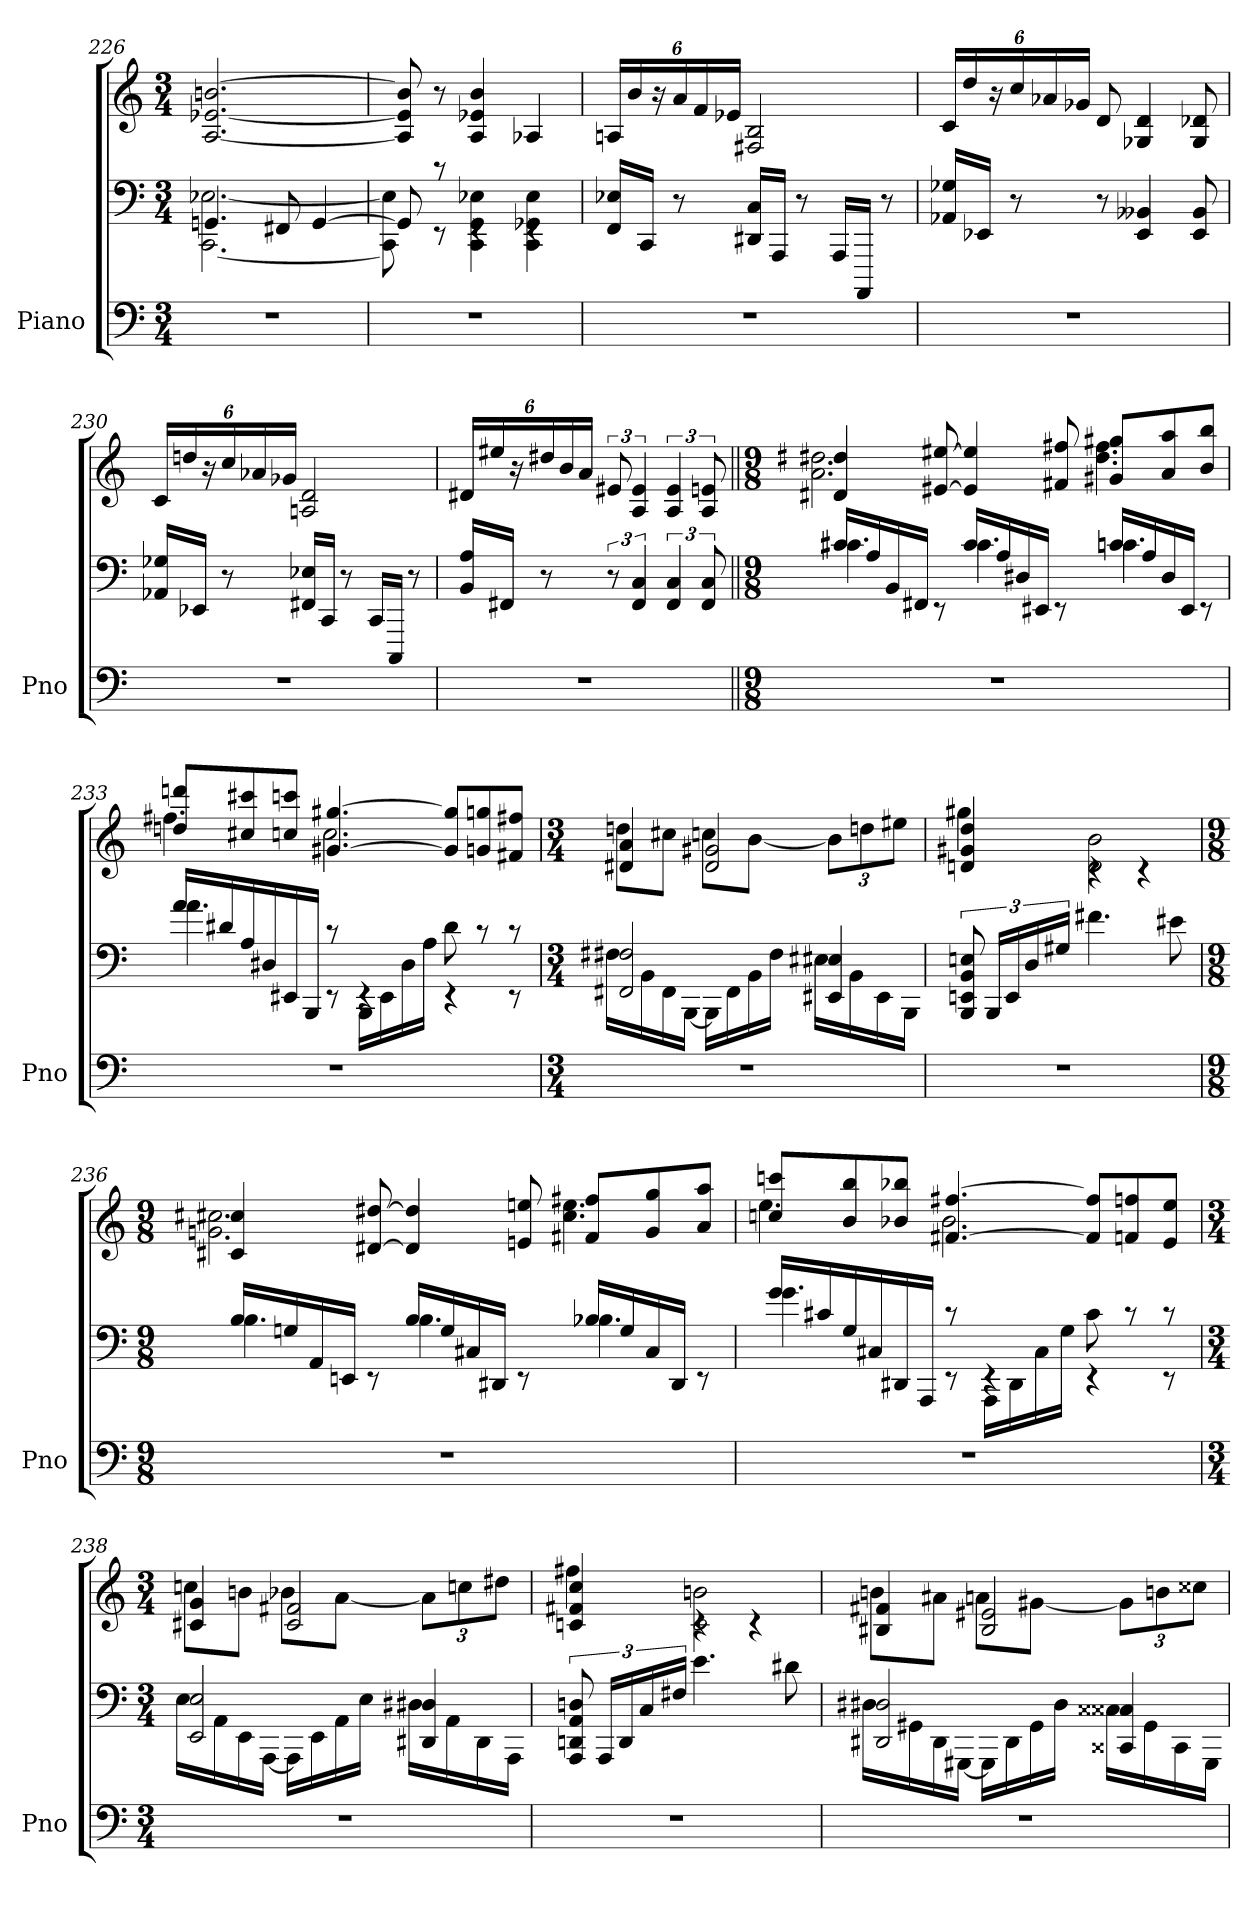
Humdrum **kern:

**kern	**kern	**kern
*part1	*part1	*part1
*staff3	*staff2	*staff1
*I"Piano	*	*
*I'Pno	*	*
*clefF4	*clefF4	*clefG2
*k[]	*k[]	*k[]
*M3/4	*M3/4	*M3/4
=226	=226	=226
*	*^	*
2.r	4.GGn	[2.CC [2.E-X	[2.A [2.e-X [2.bn
.	8FF#X	.	.
.	[4GG	.	.
=227	=227	=227	=227
2.r	8GG]	8CC] 8E-]	8A] 8e-] 8b]
.	8rEE	8rc	8r
.	4rEE	4CC 4GG 4E-X	4A 4e-X 4b
.	4rEE	4CC 4GG-X 4E-	4A-X
*	*v	*v	*
=228	=228	=228
2.r	16FF 16E-XLL	24AnLL
.	.	24b
.	16CCJJ	.
.	.	24r
.	8r	24a
.	.	24f
.	.	24e-XJJ
.	16DD#X 16CLL	2F#X 2B
.	16AAAJJ	.
.	8r	.
.	16AAALL	.
.	16AAAAJJ	.
.	8r	.
=229	=229	=229
2.r	16AA-X 16G-XLL	24cLL
.	.	24dd
.	16EE-XJJ	.
.	.	24r
.	8r	24cc
.	.	24a-X
.	.	24g-XJJ
.	8r	8d
.	4EE- 4BB--X	4G-X 4d
.	8EE- 8BB--	8G- 8d-X
=230	=230	=230
2.r	16AA-X 16G-XLL	24cLL
.	.	24ddn
.	16EE-XJJ	.
.	.	24r
.	8r	24cc
.	.	24a-X
.	.	24g-XJJ
.	16FF#X 16E-XLL	2An 2d
.	16CCJJ	.
.	8r	.
.	16CCLL	.
.	16CCCJJ	.
.	8r	.
=231	=231	=231
2.r	16BB 16ALL	24d#XLL
.	.	24ee#X
.	16FF#XJJ	.
.	.	24r
.	8r	24dd#X
.	.	24b
.	.	24aJJ
.	12r	12e#X
.	6FF# 6C	6A 6e#
.	6FF# 6C	6A 6e#
.	12FF# 12C	12A 12en
=232||	=232||	=232||
*M9/8	*M9/8	*M9/8
*	*^	*^
8%9r	16c#XLL	4.c#X	4d#X 4dd#X	2.a 2.dd#X
.	16A	.	.	.
.	16BB	.	.	.
.	16FF#XJJ	.	.	.
.	8rEE	.	[8e#X [8ee#X	.
.	16c#LL	4.c#	4e#] 4ee#]	.
.	16A	.	.	.
.	16D#X	.	.	.
.	16EE#XJJ	.	.	.
.	8rEE	.	8f#X 8ff#X	.
.	16cnLL	4.cn	8g#X 8gg#XL	4.dd# 4.ff#
.	16A	.	.	.
.	16D#	.	8a 8aa	.
.	16EE#JJ	.	.	.
.	8rEE	.	8b 8bbJ	.
=233	=233	=233	=233	=233
8%9r	16aLL	4.a	8ddn 8dddnL	4.ff#X
.	16d#X	.	.	.
.	16A	.	8cc#X 8ccc#X	.
.	16D#X	.	.	.
.	16EE#X	.	8ccn 8cccnJ	.
.	16BBBJJ	.	.	.
.	8rEE	8rc	[4.g#X [4.gg#X	2.cc
.	4rEE	16BBBLL	.	.
.	.	16EE#	.	.
.	.	16D#	.	.
.	.	16AJJ	.	.
.	4rEE	8d#	8g#] 8gg#]L	.
.	.	8rc	8gn 8ggn	.
.	8rEE	8rc	8f#X 8ff#XJ	.
=234	=234	=234	=234	=234
*M3/4	*M3/4	*	*M3/4	*
2.r	2FF#X 2F#X	16F#XLL	4d#X 4a	8ddnL
.	.	16BB	.	.
.	.	16FF#	.	8cc#XJ
.	.	[16BBBJJ	.	.
.	.	16BBBLL]	2d# 2g#X	8ccnL
.	.	16FF#	.	.
.	.	16BB	.	[8bJ
.	.	16F#JJ	.	.
.	4EE#X 4E#X	16E#XLL	.	12bL]
.	.	16BB	.	.
.	.	.	.	12ddn
.	.	16EE#	.	.
.	.	.	.	12ee#XJ
.	.	16BBBJJ	.	.
*	*v	*v	*	*
=235	=235	=235	=235
2.r	12BBB 12EEn 12BB 12En	4dn 4g#X 4dd	4gg#X
.	24BBBLL	.	.
.	24EE	.	.
.	24D	.	.
.	24G#XJJ	.	.
.	4.f#X	4rc	2d 2b
.	.	4rc	.
.	8e#X	.	.
=236	=236	=236	=236
*M9/8	*M9/8	*M9/8	*
*	*^	*	*
8%9r	16BLL	4.B	4c#X 4cc#X	2.gn 2.cc#X
.	16Gn	.	.	.
.	16AA	.	.	.
.	16EEnJJ	.	.	.
.	8rEE	.	[8d#X [8dd#X	.
.	16BLL	4.B	4d#] 4dd#]	.
.	16G	.	.	.
.	16C#X	.	.	.
.	16DD#XJJ	.	.	.
.	8rEE	.	8en 8een	.
.	16B-XLL	4.B-X	8f#X 8ff#XL	4.cc# 4.ee
.	16G	.	.	.
.	16C#	.	8g 8gg	.
.	16DD#JJ	.	.	.
.	8rEE	.	8a 8aaJ	.
=237	=237	=237	=237	=237
8%9r	16gLL	4.g	8ccn 8cccnL	4.ee
.	16c#X	.	.	.
.	16G	.	8b 8bb	.
.	16C#X	.	.	.
.	16DD#X	.	8b-X 8bb-XJ	.
.	16AAAJJ	.	.	.
.	8rEE	8rc	[4.f#X [4.ff#X	2.b-
.	4rEE	16AAALL	.	.
.	.	16DD#	.	.
.	.	16C#	.	.
.	.	16GJJ	.	.
.	4rEE	8c#	8f#] 8ff#]L	.
.	.	8rc	8fn 8ffn	.
.	8rEE	8rc	8e 8eeJ	.
=238	=238	=238	=238	=238
*M3/4	*M3/4	*	*M3/4	*
2.r	2EE 2E	16ELL	4c#X 4g	8ccnL
.	.	16AA	.	.
.	.	16EE	.	8bnJ
.	.	[16AAAJJ	.	.
.	.	16AAALL]	2c# 2f#X	8b-XL
.	.	16EE	.	.
.	.	16AA	.	[8aJ
.	.	16EJJ	.	.
.	4DD#X 4D#X	16D#XLL	.	12aL]
.	.	16AA	.	.
.	.	.	.	12ccn
.	.	16DD#	.	.
.	.	.	.	12dd#XJ
.	.	16AAAJJ	.	.
*	*v	*v	*	*
=239	=239	=239	=239
2.r	12AAA 12DDn 12AA 12Dn	4cn 4f#X 4cc	4ff#X
.	24AAALL	.	.
.	24DD	.	.
.	24C	.	.
.	24F#XJJ	.	.
.	4.e	4rc	2c 2bn
.	.	4rc	.
.	8d#X	.	.
=240	=240	=240	=240
*	*^	*	*
2.r	2DD#X 2D#X	16D#XLL	4B#X 4f#X	8bnL
.	.	16GG#X	.	.
.	.	16DD#	.	8a#XJ
.	.	[16GGG#XJJ	.	.
.	.	16GGG#LL]	2B# 2e#X	8anL
.	.	16DD#	.	.
.	.	16GG#	.	[8g#XJ
.	.	16D#JJ	.	.
.	4CC##X 4C##X	16C##XLL	.	12g#L]
.	.	16GG#	.	.
.	.	.	.	12bn
.	.	16CC##	.	.
.	.	.	.	12cc##XJ
.	.	16GGG#JJ	.	.
*	*v	*v	*	*
*	*	*v	*v
=	=	=
*-	*-	*-
